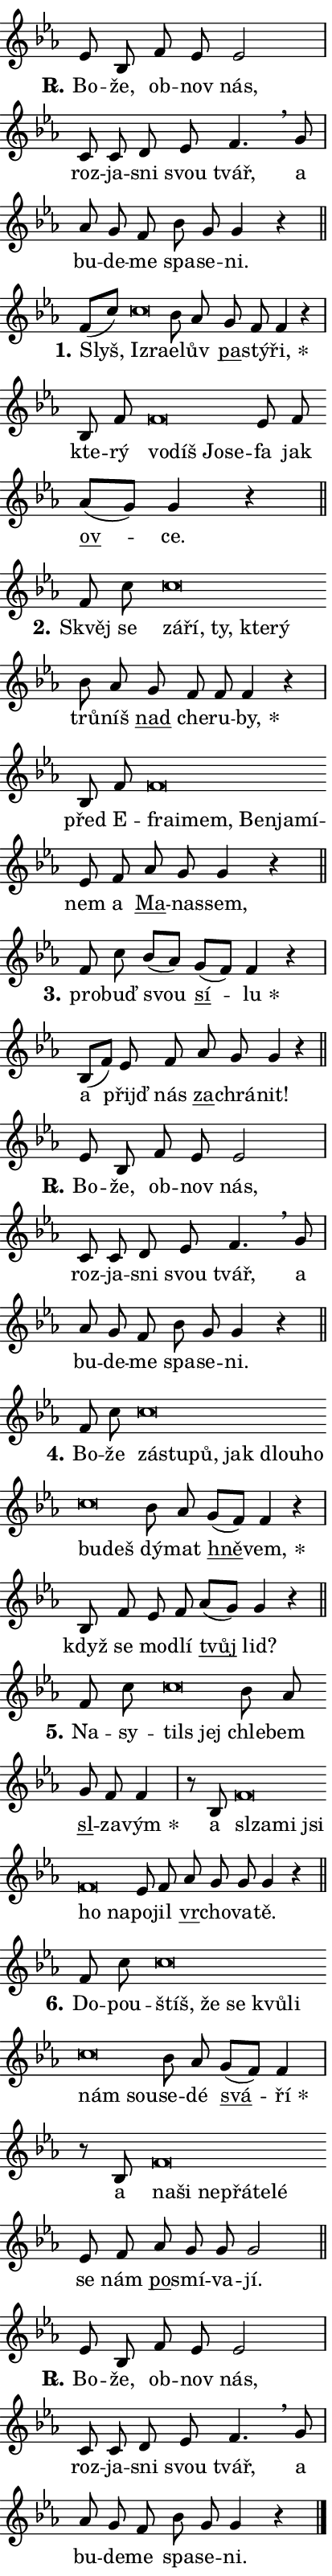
\version "2.24.0"
\header { tagline = "" }
\paper {
  indent = 0\cm
  top-margin = 0\cm
  right-margin = 0.13\cm % to fit lyric hyphens
  bottom-margin = 0\cm
  left-margin = 0\cm
  paper-width = 7\cm
  page-breaking = #ly:one-page-breaking
  system-system-spacing.basic-distance = #11
  score-system-spacing.basic-distance = #11
  ragged-last = ##f
}


%% Author: Thomas Morley
%% https://lists.gnu.org/archive/html/lilypond-user/2020-05/msg00002.html
#(define (line-position grob)
"Returns position of @var[grob} in current system:
   @code{'start}, if at first time-step
   @code{'end}, if at last time-step
   @code{'middle} otherwise
"
  (let* ((col (ly:item-get-column grob))
         (ln (ly:grob-object col 'left-neighbor))
         (rn (ly:grob-object col 'right-neighbor))
         (col-to-check-left (if (ly:grob? ln) ln col))
         (col-to-check-right (if (ly:grob? rn) rn col))
         (break-dir-left
           (and
             (ly:grob-property col-to-check-left 'non-musical #f)
             (ly:item-break-dir col-to-check-left)))
         (break-dir-right
           (and
             (ly:grob-property col-to-check-right 'non-musical #f)
             (ly:item-break-dir col-to-check-right))))
        (cond ((eqv? 1 break-dir-left) 'start)
              ((eqv? -1 break-dir-right) 'end)
              (else 'middle))))

#(define (tranparent-at-line-position vctor)
  (lambda (grob)
  "Relying on @code{line-position} select the relevant enry from @var{vctor}.
Used to determine transparency,"
    (case (line-position grob)
      ((end) (not (vector-ref vctor 0)))
      ((middle) (not (vector-ref vctor 1)))
      ((start) (not (vector-ref vctor 2))))))

noteHeadBreakVisibility =
#(define-music-function (break-visibility)(vector?)
"Makes @code{NoteHead}s transparent relying on @var{break-visibility}"
#{
  \override NoteHead.transparent =
    #(tranparent-at-line-position break-visibility)
#})

#(define delete-ledgers-for-transparent-note-heads
  (lambda (grob)
    "Reads whether a @code{NoteHead} is transparent.
If so this @code{NoteHead} is removed from @code{'note-heads} from
@var{grob}, which is supposed to be @code{LedgerLineSpanner}.
As a result ledgers are not printed for this @code{NoteHead}"
    (let* ((nhds-array (ly:grob-object grob 'note-heads))
           (nhds-list
             (if (ly:grob-array? nhds-array)
                 (ly:grob-array->list nhds-array)
                 '()))
           ;; Relies on the transparent-property being done before
           ;; Staff.LedgerLineSpanner.after-line-breaking is executed.
           ;; This is fragile ...
           (to-keep
             (remove
               (lambda (nhd)
                 (ly:grob-property nhd 'transparent #f))
               nhds-list)))
      ;; TODO find a better method to iterate over grob-arrays, similiar
      ;; to filter/remove etc for lists
      ;; For now rebuilt from scratch
      (set! (ly:grob-object grob 'note-heads)  '())
      (for-each
        (lambda (nhd)
          (ly:pointer-group-interface::add-grob grob 'note-heads nhd))
        to-keep))))

squashNotes = {
  \override NoteHead.X-extent = #'(-0.2 . 0.2)
  \override NoteHead.Y-extent = #'(-0.75 . 0)
  \override NoteHead.stencil =
    #(lambda (grob)
       (let ((pos (ly:grob-property grob 'staff-position)))
         (begin
           (if (< pos -7) (display "ERROR: Lower brevis then expected\n") (display ""))
           (if (<= pos -6) ly:text-interface::print ly:note-head::print))))
}
unSquashNotes = {
  \revert NoteHead.X-extent
  \revert NoteHead.Y-extent
  \revert NoteHead.stencil
}

hideNotes = \noteHeadBreakVisibility #begin-of-line-visible
unHideNotes = \noteHeadBreakVisibility #all-visible

% work-around for resetting accidentals
% https://lilypond.org/doc/v2.23/Documentation/notation/displaying-rhythms#unmetered-music
cadenzaMeasure = {
  \cadenzaOff
  \partial 1024 s1024
  \cadenzaOn
}

#(define-markup-command (accent layout props text) (markup?)
  "Underline accented syllable"
  (interpret-markup layout props
    #{\markup \override #'(offset . 4.3) \underline { #text }#}))

responsum = \markup \concat {
  "R" \hspace #-1.05 \path #0.1 #'((moveto 0 0.07) (lineto 0.9 0.8)) \hspace #0.05 "."
}

spaceSize = #0.6828661417322834 % exact space size for TeX Gyre Schola

\layout {
  \context {
    \Staff
    \remove "Time_signature_engraver"
    \override LedgerLineSpanner.after-line-breaking = #delete-ledgers-for-transparent-note-heads
  }
  \context {
    \Lyrics {
      \override LyricSpace.minimum-distance = \spaceSize
      \override LyricText.font-name = #"TeX Gyre Schola"
      \override LyricText.font-size = 1
      \override StanzaNumber.font-name = #"TeX Gyre Schola Bold"
      \override StanzaNumber.font-size = 1
    }
  }
  \context {
    \Score 
    \override NoteHead.text =
      #(lambda (grob) 
        (let ((pos (ly:grob-property grob 'staff-position)))
          #{\markup {
            \combine
              \halign #-0.55 \raise #(if (= pos -6) 0 0.5) \override #'(thickness . 2) \draw-line #'(3.2 . 0)
              \musicglyph "noteheads.sM1"
          }#}))
  }
}

% magnetic-lyrics.ily
%
%   written by
%     Jean Abou Samra <jean@abou-samra.fr>
%     Werner Lemberg <wl@gnu.org>
%
%   adapted by
%     Jiri Hon <jiri.hon@gmail.com>
%
% Version 2022-Apr-15

% https://www.mail-archive.com/lilypond-user@gnu.org/msg149350.html

#(define (Left_hyphen_pointer_engraver context)
   "Collect syllable-hyphen-syllable occurrences in lyrics and store
them in properties.  This engraver only looks to the left.  For
example, if the lyrics input is @code{foo -- bar}, it does the
following.

@itemize @bullet
@item
Set the @code{text} property of the @code{LyricHyphen} grob between
@q{foo} and @q{bar} to @code{foo}.

@item
Set the @code{left-hyphen} property of the @code{LyricText} grob with
text @q{foo} to the @code{LyricHyphen} grob between @q{foo} and
@q{bar}.
@end itemize

Use this auxiliary engraver in combination with the
@code{lyric-@/text::@/apply-@/magnetic-@/offset!} hook."
   (let ((hyphen #f)
         (text #f))
     (make-engraver
      (acknowledgers
       ((lyric-syllable-interface engraver grob source-engraver)
        (set! text grob)))
      (end-acknowledgers
       ((lyric-hyphen-interface engraver grob source-engraver)
        ;(when (not (grob::has-interface grob 'lyric-space-interface))
          (set! hyphen grob)));)
      ((stop-translation-timestep engraver)
       (when (and text hyphen)
         (ly:grob-set-object! text 'left-hyphen hyphen))
       (set! text #f)
       (set! hyphen #f)))))

#(define (lyric-text::apply-magnetic-offset! grob)
   "If the space between two syllables is less than the value in
property @code{LyricText@/.details@/.squash-threshold}, move the right
syllable to the left so that it gets concatenated with the left
syllable.

Use this function as a hook for
@code{LyricText@/.after-@/line-@/breaking} if the
@code{Left_@/hyphen_@/pointer_@/engraver} is active."
   (let ((hyphen (ly:grob-object grob 'left-hyphen #f)))
     (when hyphen
       (let ((left-text (ly:spanner-bound hyphen LEFT)))
         (when (grob::has-interface left-text 'lyric-syllable-interface)
           (let* ((common (ly:grob-common-refpoint grob left-text X))
                  (this-x-ext (ly:grob-extent grob common X))
                  (left-x-ext
                   (begin
                     ;; Trigger magnetism for left-text.
                     (ly:grob-property left-text 'after-line-breaking)
                     (ly:grob-extent left-text common X)))
                  ;; `delta` is the gap width between two syllables.
                  (delta (- (interval-start this-x-ext)
                            (interval-end left-x-ext)))
                  (details (ly:grob-property grob 'details))
                  (threshold (assoc-get 'squash-threshold details 0.2)))
             (when (< delta threshold)
               (let* (;; We have to manipulate the input text so that
                      ;; ligatures crossing syllable boundaries are not
                      ;; disabled.  For languages based on the Latin
                      ;; script this is essentially a beautification.
                      ;; However, for non-Western scripts it can be a
                      ;; necessity.
                      (lt (ly:grob-property left-text 'text))
                      (rt (ly:grob-property grob 'text))
                      (is-space (grob::has-interface hyphen 'lyric-space-interface))
                      (space (if is-space " " ""))
                      (extra-delta (if is-space spaceSize 0))
                      ;; Append new syllable.
                      (ltrt-space (if (and (string? lt) (string? rt))
                                (string-append lt space rt)
                                (make-concat-markup (list lt space rt))))
                      ;; Right-align `ltrt` to the right side.
                      (ltrt-space-markup (grob-interpret-markup
                               grob
                               (make-translate-markup
                                (cons (interval-length this-x-ext) 0)
                                (make-right-align-markup ltrt-space)))))
                 (begin
                   ;; Don't print `left-text`.
                   (ly:grob-set-property! left-text 'stencil #f)
                   ;; Set text and stencil (which holds all collected
                   ;; syllables so far) and shift it to the left.
                   (ly:grob-set-property! grob 'text ltrt-space)
                   (ly:grob-set-property! grob 'stencil ltrt-space-markup)
                   (ly:grob-translate-axis! grob (- (- delta extra-delta)) X))))))))))


#(define (lyric-hyphen::displace-bounds-first grob)
   ;; Make very sure this callback isn't triggered too early.
   (let ((left (ly:spanner-bound grob LEFT))
         (right (ly:spanner-bound grob RIGHT)))
     (ly:grob-property left 'after-line-breaking)
     (ly:grob-property right 'after-line-breaking)
     (ly:lyric-hyphen::print grob)))

squashThreshold = #0.4

\layout {
  \context {
    \Lyrics
    \consists #Left_hyphen_pointer_engraver
    \override LyricText.after-line-breaking =
      #lyric-text::apply-magnetic-offset!
    \override LyricHyphen.stencil = #lyric-hyphen::displace-bounds-first
    \override LyricText.details.squash-threshold = \squashThreshold
    \override LyricHyphen.minimum-distance = 0
    \override LyricHyphen.minimum-length = \squashThreshold
  }
}

squashText = \override LyricText.details.squash-threshold = 9999
unSquashText = \override LyricText.details.squash-threshold = \squashThreshold

leftText = \override LyricText.self-alignment-X = #LEFT
unLeftText = \revert LyricText.self-alignment-X

starOffset = #(lambda (grob) 
                (let ((x_offset (ly:self-alignment-interface::aligned-on-x-parent grob)))
                  (if (= x_offset 0) 0 (+ x_offset 1.2))))

star = #(define-music-function (syllable)(string?)
"Append star separator at the end of a syllable"
#{
  \once \override LyricText.X-offset = #starOffset
  \lyricmode { \markup {
    #syllable
    \override #'((font-name . "TeX Gyre Schola Bold")) \hspace #0.2 \lower #0.65 \larger "*"
  } }
#})

starAccent = #(define-music-function (syllable)(string?)
"Append star separator at the end of a syllable and make accent"
#{
  \once \override LyricText.X-offset = #starOffset
  \lyricmode { \markup {
    \accent #syllable
    \override #'((font-name . "TeX Gyre Schola Bold")) \hspace #0.2 \lower #0.65 \larger "*"
  } }
#})

breath = #(define-music-function (syllable)(string?)
"Append breathing indicator at the end of a syllable"
#{
  \lyricmode { \markup { #syllable "+" } }
#})

optionalBreath = #(define-music-function (syllable)(string?)
"Append optional breathing indicator at the end of a syllable"
#{
  \lyricmode { \markup { #syllable "(+)" } }
#})


\score {
    <<
        \new Voice = "melody" { \cadenzaOn \key es \major \relative { es'8 bes f' es es2 \cadenzaMeasure \bar "|" c8 c d es \bar "" f4. \breathe g8 \cadenzaMeasure \bar "|" as g f \bar "" bes g g4 r \cadenzaMeasure \bar "||" \break } }
        \new Lyrics \lyricsto "melody" { \lyricmode { \set stanza = \responsum
Bo -- že, ob -- nov nás, roz -- ja -- sni svou tvář, a bu -- de -- me spa -- se -- ni. } }
    >>
    \layout {}
}

\score {
    <<
        \new Voice = "melody" { \cadenzaOn \key es \major \relative { f'8[( c')] \squashNotes c\breve*1/16 \hideNotes \breve*1/16 \bar "" \unHideNotes \unSquashNotes bes8 as \bar "" g f f4 r \cadenzaMeasure \bar "|" bes,8 f' \bar "" \squashNotes f\breve*1/16 \hideNotes \breve*1/16 \bar "" \breve*1/16 \breve*1/16 \bar "" \unHideNotes \unSquashNotes es8 f \bar "" as[( g)] g4 r \cadenzaMeasure \bar "||" \break } }
        \new Lyrics \lyricsto "melody" { \lyricmode { \set stanza = "1."
Slyš, \leftText Iz -- \squashText ra -- \unLeftText \unSquashText e -- lův \markup \accent pa -- stý -- \star ři, kte -- rý \leftText vo -- \squashText díš Jo -- se -- \unLeftText \unSquashText fa jak \markup \accent ov -- ce. } }
    >>
    \layout {}
}

\score {
    <<
        \new Voice = "melody" { \cadenzaOn \key es \major \relative { f'8 c' \bar "" \squashNotes c\breve*1/16 \hideNotes \breve*1/16 \bar "" \breve*1/16 \bar "" \breve*1/16 \breve*1/16 \bar "" \unHideNotes \unSquashNotes bes8 as \bar "" g f f f4 r \cadenzaMeasure \bar "|" bes,8 f' \bar "" \squashNotes f\breve*1/16 \hideNotes \breve*1/16 \bar "" \breve*1/16 \bar "" \breve*1/16 \breve*1/16 \bar "" \unHideNotes \unSquashNotes es8 f \bar "" as g g4 r \cadenzaMeasure \bar "||" \break } }
        \new Lyrics \lyricsto "melody" { \lyricmode { \set stanza = "2."
Skvěj se \leftText zá -- \squashText ří, ty, kte -- rý \unLeftText \unSquashText trů -- níš \markup \accent nad che -- ru -- \star by, před E -- \leftText frai -- \squashText mem, Ben -- ja -- mí -- \unLeftText \unSquashText nem a \markup \accent Ma -- na -- ssem, } }
    >>
    \layout {}
}

\score {
    <<
        \new Voice = "melody" { \cadenzaOn \key es \major \relative { f'8 c'8 bes8[( as)] \bar "" g[( f)] f4 r \cadenzaMeasure \bar "|" bes,8[( f'8)] es8 f \bar "" as g g4 r \cadenzaMeasure \bar "||" \break } }
        \new Lyrics \lyricsto "melody" { \lyricmode { \set stanza = "3."
pro -- buď svou \markup \accent sí -- \star lu a přijď nás \markup \accent za -- chrá -- nit! } }
    >>
    \layout {}
}

\score {
    <<
        \new Voice = "melody" { \cadenzaOn \key es \major \relative { es'8 bes f' es es2 \cadenzaMeasure \bar "|" c8 c d es \bar "" f4. \breathe g8 \cadenzaMeasure \bar "|" as g f \bar "" bes g g4 r \cadenzaMeasure \bar "||" \break } }
        \new Lyrics \lyricsto "melody" { \lyricmode { \set stanza = \responsum
Bo -- že, ob -- nov nás, roz -- ja -- sni svou tvář, a bu -- de -- me spa -- se -- ni. } }
    >>
    \layout {}
}

\score {
    <<
        \new Voice = "melody" { \cadenzaOn \key es \major \relative { f'8 c' \bar "" \squashNotes c\breve*1/16 \hideNotes \breve*1/16 \bar "" \breve*1/16 \bar "" \breve*1/16 \bar "" \breve*1/16 \bar "" \breve*1/16 \bar "" \breve*1/16 \breve*1/16 \bar "" \unHideNotes \unSquashNotes bes8 as \bar "" g[( f)] f4 r \cadenzaMeasure \bar "|" bes,8 f'8 es8 f \bar "" as[( g)] g4 r \cadenzaMeasure \bar "||" \break } }
        \new Lyrics \lyricsto "melody" { \lyricmode { \set stanza = "4."
Bo -- že \leftText zá -- \squashText stu -- pů, jak dlou -- ho bu -- deš \unLeftText \unSquashText dý -- mat \markup \accent hně -- \star vem, když se mo -- dlí \markup \accent tvůj lid? } }
    >>
    \layout {}
}

\score {
    <<
        \new Voice = "melody" { \cadenzaOn \key es \major \relative { f'8 c' \bar "" \squashNotes c\breve*1/16 \hideNotes \breve*1/16 \bar "" \unHideNotes \unSquashNotes bes8 as \bar "" g f f4 \cadenzaMeasure \bar "|" r8 bes,8 \squashNotes f'\breve*1/16 \hideNotes \breve*1/16 \bar "" \breve*1/16 \bar "" \breve*1/16 \bar "" \breve*1/16 \breve*1/16 \bar "" \unHideNotes \unSquashNotes es8 f \bar "" as g g g4 r \cadenzaMeasure \bar "||" \break } }
        \new Lyrics \lyricsto "melody" { \lyricmode { \set stanza = "5."
Na -- sy -- \leftText tils \squashText jej \unLeftText \unSquashText chle -- bem \markup \accent sl -- za -- \star vým a \leftText sl -- \squashText za -- mi jsi ho na -- \unLeftText \unSquashText po -- jil \markup \accent vr -- cho -- va -- tě. } }
    >>
    \layout {}
}

\score {
    <<
        \new Voice = "melody" { \cadenzaOn \key es \major \relative { f'8 c' \bar "" \squashNotes c\breve*1/16 \hideNotes \breve*1/16 \bar "" \breve*1/16 \bar "" \breve*1/16 \bar "" \breve*1/16 \bar "" \breve*1/16 \breve*1/16 \bar "" \unHideNotes \unSquashNotes bes8 as \bar "" g[( f)] f4 \cadenzaMeasure \bar "|" r8 bes,8 \squashNotes f'\breve*1/16 \hideNotes \breve*1/16 \bar "" \breve*1/16 \bar "" \breve*1/16 \bar "" \breve*1/16 \breve*1/16 \bar "" \unHideNotes \unSquashNotes es8 f \bar "" as g g g2 \cadenzaMeasure \bar "||" \break } }
        \new Lyrics \lyricsto "melody" { \lyricmode { \set stanza = "6."
Do -- pou -- \leftText štíš, \squashText že se kvů -- li nám sou -- \unLeftText \unSquashText se -- dé \markup \accent svá -- \star ří a \leftText na -- \squashText ši ne -- přá -- te -- lé \unLeftText \unSquashText se nám \markup \accent po -- smí -- va -- jí. } }
    >>
    \layout {}
}

\score {
    <<
        \new Voice = "melody" { \cadenzaOn \key es \major \relative { es'8 bes f' es es2 \cadenzaMeasure \bar "|" c8 c d es \bar "" f4. \breathe g8 \cadenzaMeasure \bar "|" as g f \bar "" bes g g4 r \cadenzaMeasure \bar "||" \break } \bar "|." }
        \new Lyrics \lyricsto "melody" { \lyricmode { \set stanza = \responsum
Bo -- že, ob -- nov nás, roz -- ja -- sni svou tvář, a bu -- de -- me spa -- se -- ni. } }
    >>
    \layout {}
}
